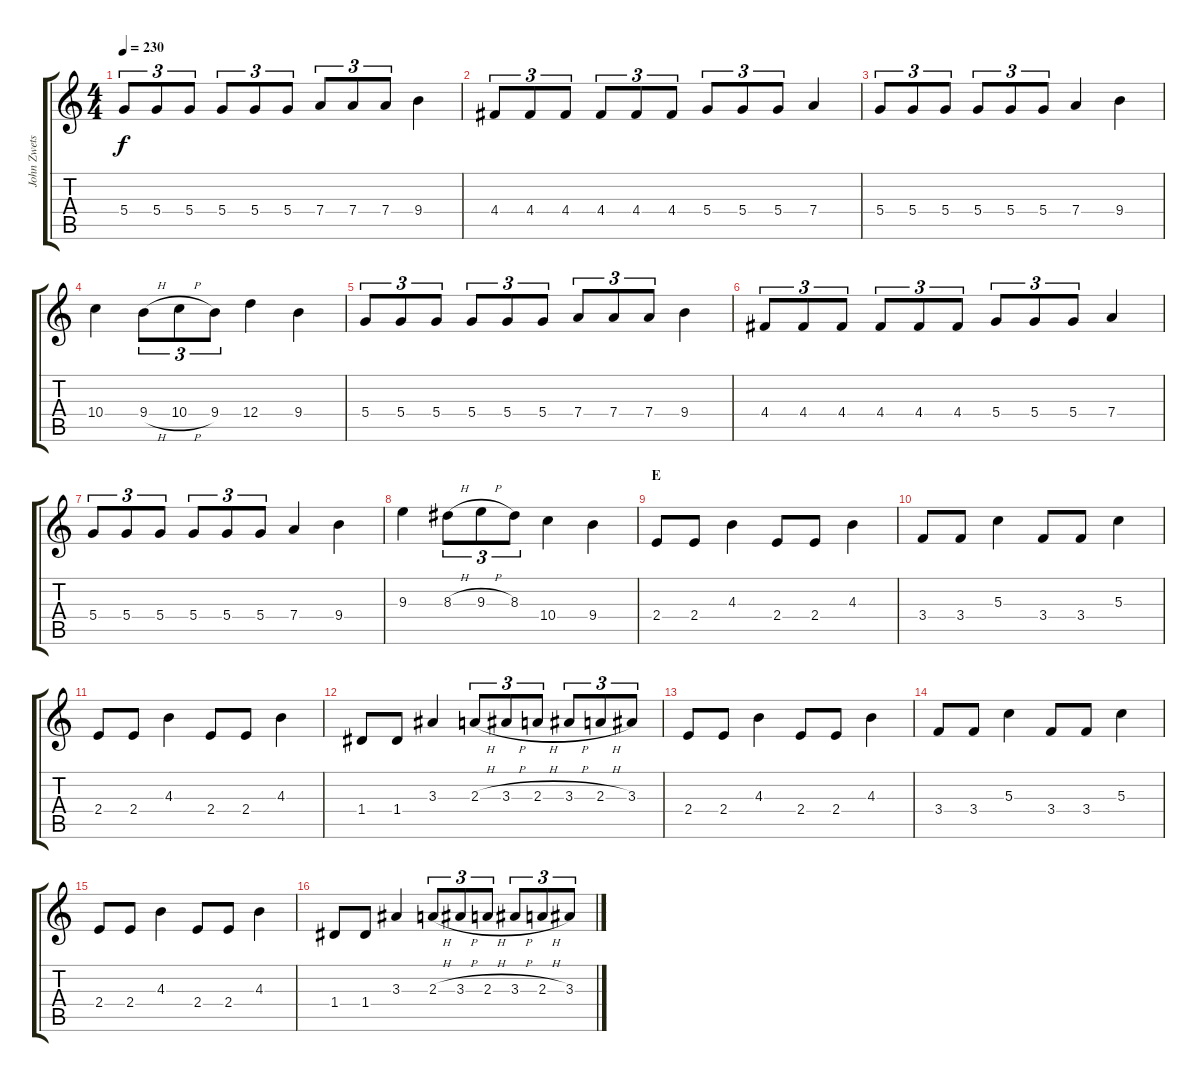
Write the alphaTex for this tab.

\track ("John Zwetsloot" "John Zwets") {instrument distortionguitar}
\staff {score tabs}
\tuning (E4 B3 G3 D3 A2 E2) {hide}
\ts (4 4)
\tempo 230
\clef g2
\ks c
5.4.8{tu (3 2) dy f} 5.4.8{tu (3 2)} 5.4.8{tu (3 2)} 5.4.8{tu (3 2)} 5.4.8{tu (3 2)} 5.4.8{tu (3 2)} 7.4.8{tu (3 2)} 7.4.8{tu (3 2)} 7.4.8{tu (3 2)} 9.4.4 |
4.4.8{tu (3 2)} 4.4.8{tu (3 2)} 4.4.8{tu (3 2)} 4.4.8{tu (3 2)} 4.4.8{tu (3 2)} 4.4.8{tu (3 2)} 5.4.8{tu (3 2)} 5.4.8{tu (3 2)} 5.4.8{tu (3 2)} 7.4.4 |
5.4.8{tu (3 2)} 5.4.8{tu (3 2)} 5.4.8{tu (3 2)} 5.4.8{tu (3 2)} 5.4.8{tu (3 2)} 5.4.8{tu (3 2)} 7.4.4 9.4.4 |
10.4.4 9.4{h}.8{tu (3 2)} 10.4{h}.8{tu (3 2)} 9.4.8{tu (3 2)} 12.4.4 9.4.4 |
5.4.8{tu (3 2)} 5.4.8{tu (3 2)} 5.4.8{tu (3 2)} 5.4.8{tu (3 2)} 5.4.8{tu (3 2)} 5.4.8{tu (3 2)} 7.4.8{tu (3 2)} 7.4.8{tu (3 2)} 7.4.8{tu (3 2)} 9.4.4 |
4.4.8{tu (3 2)} 4.4.8{tu (3 2)} 4.4.8{tu (3 2)} 4.4.8{tu (3 2)} 4.4.8{tu (3 2)} 4.4.8{tu (3 2)} 5.4.8{tu (3 2)} 5.4.8{tu (3 2)} 5.4.8{tu (3 2)} 7.4.4 |
5.4.8{tu (3 2)} 5.4.8{tu (3 2)} 5.4.8{tu (3 2)} 5.4.8{tu (3 2)} 5.4.8{tu (3 2)} 5.4.8{tu (3 2)} 7.4.4 9.4.4 |
9.3.4 8.3{h}.8{tu (3 2)} 9.3{h}.8{tu (3 2)} 8.3.8{tu (3 2)} 10.4.4 9.4.4 |
\section ("" "E")
2.4.8{volume 10} 2.4.8 4.3.4 2.4.8 2.4.8 4.3.4 |
3.4.8 3.4.8 5.3.4 3.4.8 3.4.8 5.3.4 |
2.4.8 2.4.8 4.3.4 2.4.8 2.4.8 4.3.4 |
1.4.8 1.4.8 3.3.4 2.3{h}.8{tu (3 2)} 3.3{h}.8{tu (3 2)} 2.3{h}.8{tu (3 2)} 3.3{h}.8{tu (3 2)} 2.3{h}.8{tu (3 2)} 3.3.8{tu (3 2)} |
2.4.8 2.4.8 4.3.4 2.4.8 2.4.8 4.3.4 |
3.4.8 3.4.8 5.3.4 3.4.8 3.4.8 5.3.4 |
2.4.8 2.4.8 4.3.4 2.4.8 2.4.8 4.3.4 |
1.4.8 1.4.8 3.3.4 2.3{h}.8{tu (3 2)} 3.3{h}.8{tu (3 2)} 2.3{h}.8{tu (3 2)} 3.3{h}.8{tu (3 2)} 2.3{h}.8{tu (3 2)} 3.3.8{tu (3 2)}
